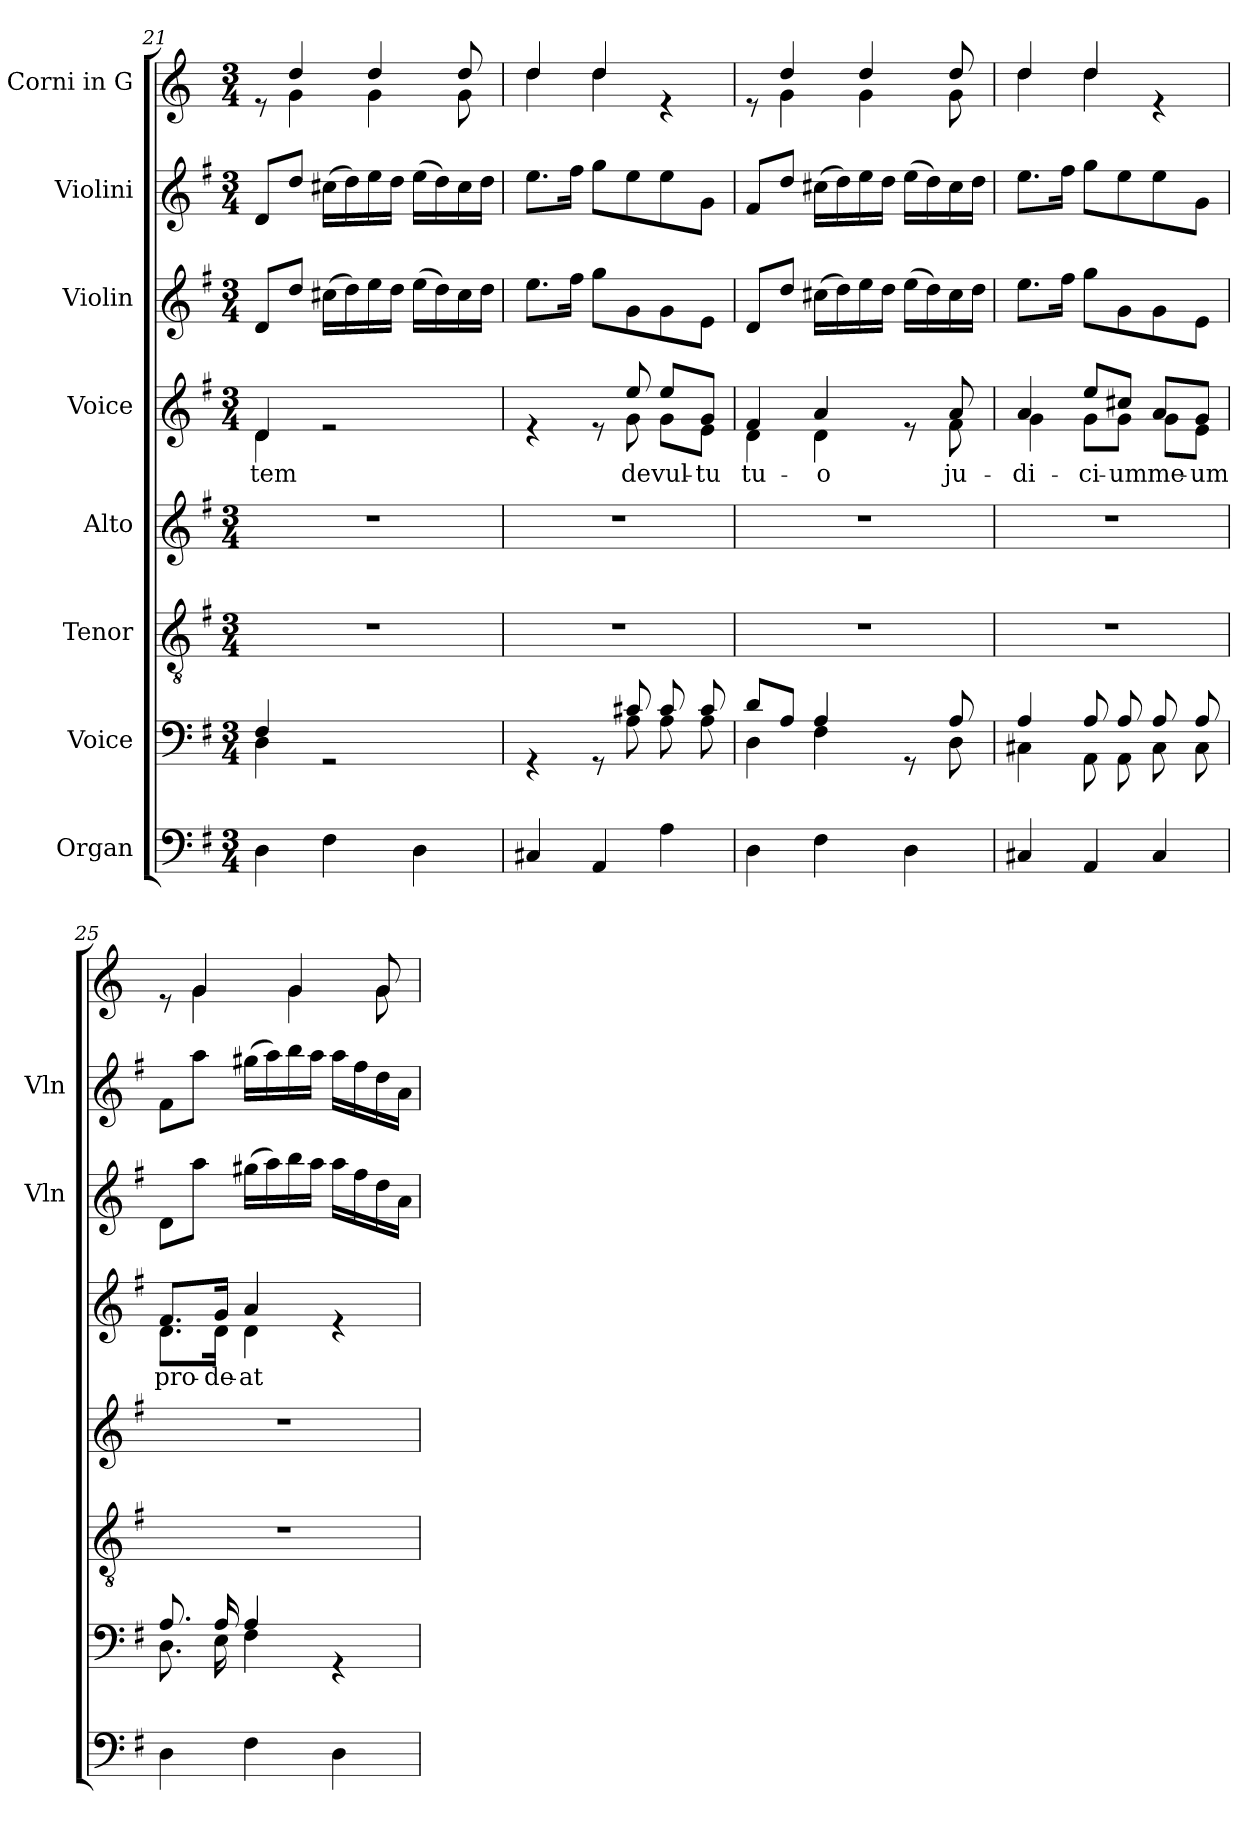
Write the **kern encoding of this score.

**kern	**kern	**kern	**kern	**kern	**text	**kern	**kern	**kern
*part8	*part7	*part6	*part5	*part4	*part4	*part3	*part2	*part1
*staff8	*staff7	*staff6	*staff5	*staff4	*staff4	*staff3	*staff2	*staff1
*I"Organ	*I"Voice	*I"Tenor	*I"Alto	*I"Voice	*	*I"Violin	*I"Violini	*I"Corni in G
*	*	*	*	*	*	*I'Vln	*I'Vln	*
*clefF4	*clefF4	*clefGv2	*clefG2	*clefG2	*	*clefG2	*clefG2	*clefG2
*	*	*	*	*	*	*	*	*ITrd3c5
*k[f#]	*k[f#]	*k[f#]	*k[f#]	*k[f#]	*	*k[f#]	*k[f#]	*k[f#]
*M3/4	*M3/4	*M3/4	*M3/4	*M3/4	*	*M3/4	*M3/4	*M3/4
=21	=21	=21	=21	=21	=21	=21	=21	=21
*	*^	*	*	*	*	*	*	*
!	!	!	!	!	!	!LO:LY:b	!	!	!
*	*	*	*	*	*^	*	*	*	*^
4D\	4F#/	4D\	2.r	2.r	4d/	4d\	-tem	8d/L	8d/L	8re	8ryy
.	.	.	.	.	.	.	.	8dd/J	8dd/J	4a/	4d\
4F#\	2rGG	2ryy	.	.	2re	2ryy	.	(16cc#X\LL	(16cc#X\LL	.	.
.	.	.	.	.	.	.	.	16dd\)	16dd\)	.	.
.	.	.	.	.	.	.	.	16ee\	16ee\	4a/	4d\
.	.	.	.	.	.	.	.	16dd\JJ	16dd\JJ	.	.
4D\	.	.	.	.	.	.	.	(16ee\LL	(16ee\LL	.	.
.	.	.	.	.	.	.	.	16dd\)	16dd\)	.	.
.	.	.	.	.	.	.	.	16cc#\	16cc#\	8a/	8d\
.	.	.	.	.	.	.	.	16dd\JJ	16dd\JJ	.	.
=22	=22	=22	=22	=22	=22	=22	=22	=22	=22	=22	=22
4C#X/	4rGG	4.ryy	2.r	2.r	4re	4.ryy	.	8.ee\L	8.ee\L	4a/	4a\
.	.	.	.	.	.	.	.	16ff#\Jk	16ff#\Jk	.	.
4AA/	8rGG	.	.	.	8re	.	.	8gg\L	8gg\L	4a/	4a\
!	!	!	!	!	!	!	!LO:LY:b	!	!	!	!
.	8c#X/	8A\	.	.	8ee/	8g\	de	8g\	8ee\	.	.
!	!	!	!	!	!	!	!LO:LY:b	!	!	!	!
4A\	8c#/	8A\	.	.	8ee/L	8g\L	vul-	8g\	8ee\	4re	4ryy
!	!	!	!	!	!	!	!LO:LY:b	!	!	!	!
.	8c#/	8A\	.	.	8g/J	8e\J	-tu	8e\J	8g\J	.	.
=23	=23	=23	=23	=23	=23	=23	=23	=23	=23	=23	=23
!	!	!	!	!	!	!	!LO:LY:b	!	!	!	!
4D\	8d/L	4D\	2.r	2.r	4f#/	4d\	tu-	8d/L	8f#/L	8re	8ryy
.	8A/J	.	.	.	.	.	.	8dd/J	8dd/J	4a/	4d\
!	!	!	!	!	!	!	!LO:LY:b	!	!	!	!
4F#\	4A/	4F#\	.	.	4a/	4d\	-o	(16cc#X\LL	(16cc#X\LL	.	.
.	.	.	.	.	.	.	.	16dd\)	16dd\)	.	.
.	.	.	.	.	.	.	.	16ee\	16ee\	4a/	4d\
.	.	.	.	.	.	.	.	16dd\JJ	16dd\JJ	.	.
4D\	8rGG	8ryy	.	.	8re	8ryy	.	(16ee\LL	(16ee\LL	.	.
.	.	.	.	.	.	.	.	16dd\)	16dd\)	.	.
!	!	!	!	!	!	!	!LO:LY:b	!	!	!	!
.	8A/	8D\	.	.	8a/	8f#\	ju-	16cc#\	16cc#\	8a/	8d\
.	.	.	.	.	.	.	.	16dd\JJ	16dd\JJ	.	.
=24	=24	=24	=24	=24	=24	=24	=24	=24	=24	=24	=24
!	!	!	!	!	!	!	!LO:LY:b	!	!	!	!
4C#X/	4A/	4C#X\	2.r	2.r	4a/	4g\	-di-	8.ee\L	8.ee\L	4a/	4a\
.	.	.	.	.	.	.	.	16ff#\Jk	16ff#\Jk	.	.
!	!	!	!	!	!	!	!LO:LY:b	!	!	!	!
4AA/	8A/	8AA\	.	.	8ee/L	8g\L	-ci-	8gg\L	8gg\L	4a/	4a\
!	!	!	!	!	!	!	!LO:LY:b	!	!	!	!
.	8A/	8AA\	.	.	8cc#X/J	8g\J	-um	8g\	8ee\	.	.
!	!	!	!	!	!	!	!LO:LY:b	!	!	!	!
4C#/	8A/	8C#\	.	.	8a/L	8g\L	me-	8g\	8ee\	4re	4ryy
!	!	!	!	!	!	!	!LO:LY:b	!	!	!	!
.	8A/	8C#\	.	.	8g/J	8e\J	-um	8e\J	8g\J	.	.
!!LO:PB:g=z	!!
=25	=25	=25	=25	=25	=25	=25	=25	=25	=25	=25	=25
!	!	!	!	!	!	!	!LO:LY:b	!	!	!	!
4D\	8.A/	8.D\	2.r	2.r	8.f#/L	8.d\L	pro-	8d\L	8f#\L	8re	8ryy
.	.	.	.	.	.	.	.	8aa\J	8aa\J	4d/	4d\
!	!	!	!	!	!	!	!LO:LY:b	!	!	!	!
.	16A/	16E\	.	.	16g/Jk	16d\Jk	-de-	.	.	.	.
!	!	!	!	!	!	!	!LO:LY:b	!	!	!	!
4F#\	4A/	4F#\	.	.	4a/	4d\	-at	(16gg#X\LL	(16gg#X\LL	.	.
.	.	.	.	.	.	.	.	16aa\)	16aa\)	.	.
.	.	.	.	.	.	.	.	16bb\	16bb\	4d/	4d\
.	.	.	.	.	.	.	.	16aa\JJ	16aa\JJ	.	.
4D\	4rGG	4ryy	.	.	4re	4ryy	.	16aa\LL	16aa\LL	.	.
.	.	.	.	.	.	.	.	16ff#\	16ff#\	.	.
.	.	.	.	.	.	.	.	16dd\	16dd\	8d/	8d\
.	.	.	.	.	.	.	.	16a\JJ	16a\JJ	.	.
*	*v	*v	*	*	*v	*v	*	*	*	*v	*v
=	=	=	=	=	=	=	=	=
*-	*-	*-	*-	*-	*-	*-	*-	*-
